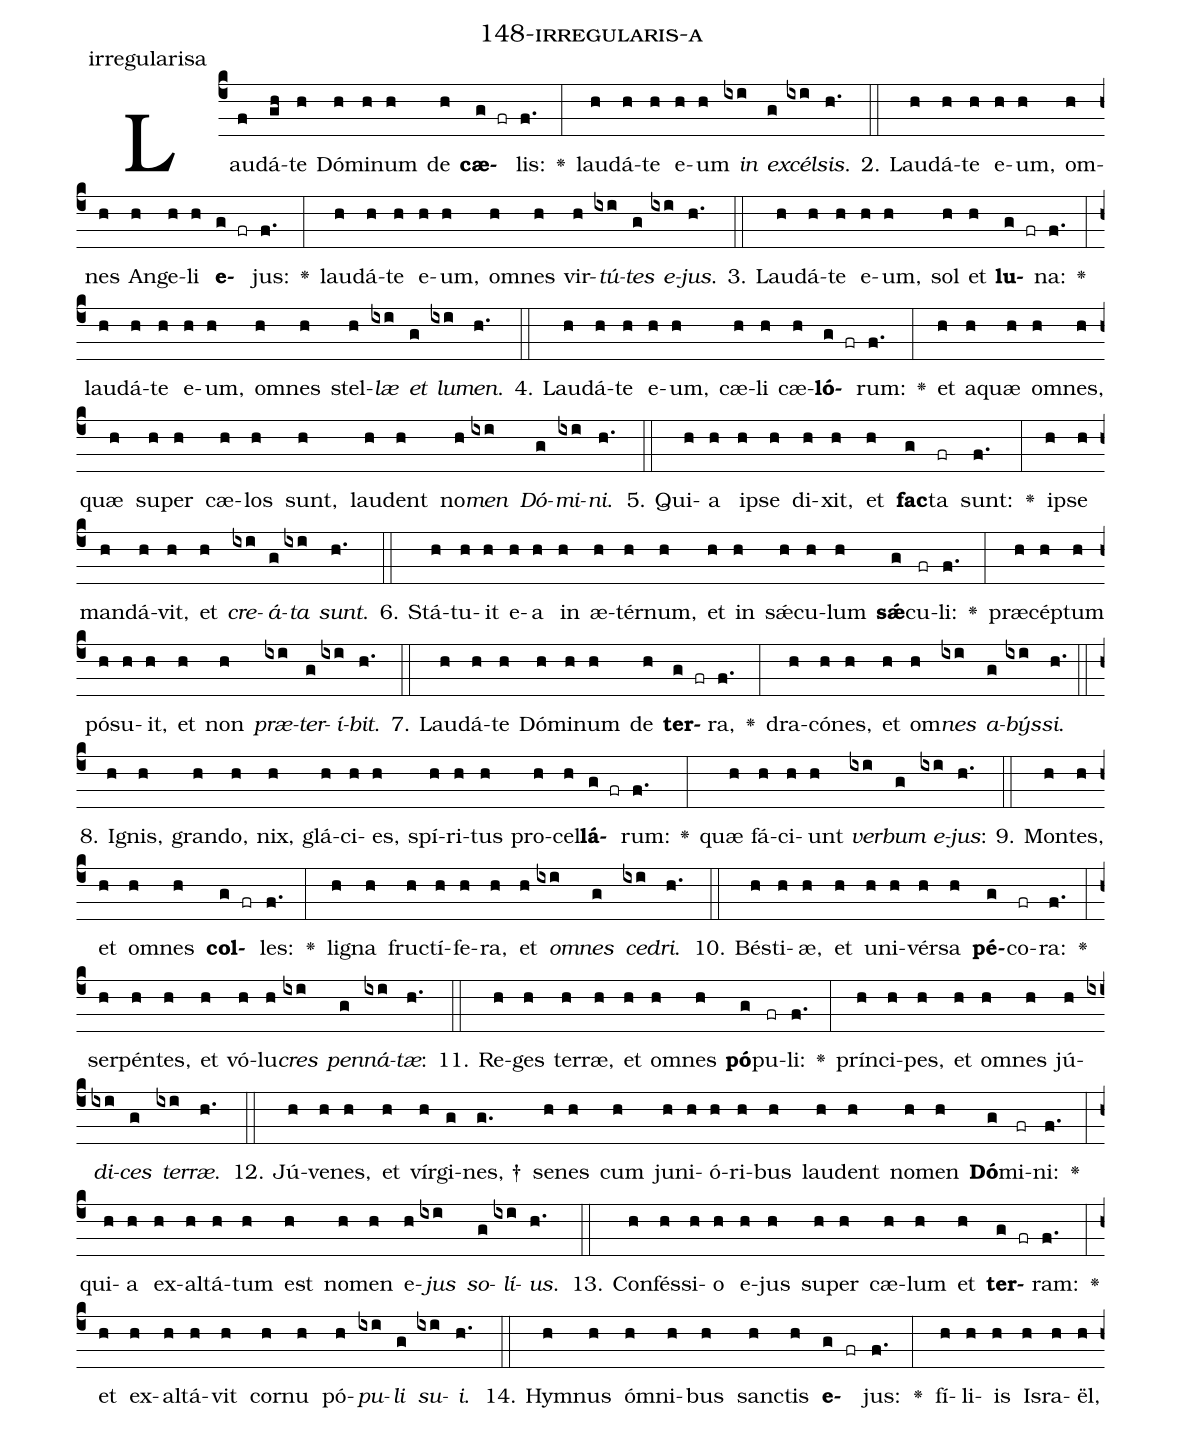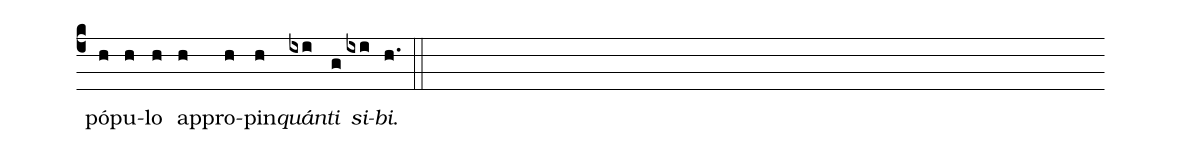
name: 148-irregularis-a;
annotation: irregularisa;
%%
(c4)Lau(f)dá(gh)te(h) Dó(h)mi(h)num(h) de(h) <b>cæ</b>(g fr)lis:(f.) <v>\greheightstar</v>(:) lau(h)dá(h)te(h) e(h)um(h) <i>in</i>(ixi) <i>ex</i>(g)<i>cél</i>(ixi)<i>sis</i>.(h.) (::)
2. Lau(h)dá(h)te(h) e(h)um,(h) om(h)nes(h) An(h)ge(h)li(h) <b>e</b>(g fr)jus:(f.) <v>\greheightstar</v>(:) lau(h)dá(h)te(h) e(h)um,(h) om(h)nes(h) vir(h)<i>tú</i>(ixi)<i>tes</i>(g) <i>e</i>(ixi)<i>jus</i>.(h.) (::)
3. Lau(h)dá(h)te(h) e(h)um,(h) sol(h) et(h) <b>lu</b>(g fr)na:(f.) <v>\greheightstar</v>(:) lau(h)dá(h)te(h) e(h)um,(h) om(h)nes(h) stel(h)<i>læ</i>(ixi) <i>et</i>(g) <i>lu</i>(ixi)<i>men</i>.(h.) (::)
4. Lau(h)dá(h)te(h) e(h)um,(h) cæ(h)li(h) cæ(h)<b>ló</b>(g fr)rum:(f.) <v>\greheightstar</v>(:) et(h) a(h)quæ(h) om(h)nes,(h) quæ(h) su(h)per(h) cæ(h)los(h) sunt,(h) lau(h)dent(h) no(h)<i>men</i>(ixi) <i>Dó</i>(g)<i>mi</i>(ixi)<i>ni</i>.(h.) (::)
5. Qui(h)a(h) ip(h)se(h) di(h)xit,(h) et(h) <b>fac</b>(g)ta(fr) sunt:(f.) <v>\greheightstar</v>(:) ip(h)se(h) man(h)dá(h)vit,(h) et(h) <i>cre</i>(ixi)<i>á</i>(g)<i>ta</i>(ixi) <i>sunt</i>.(h.) (::)
6. Stá(h)tu(h)it(h) e(h)a(h) in(h) æ(h)tér(h)num,(h) et(h) in(h) sǽ(h)cu(h)lum(h) <b>sǽ</b>(g)cu(fr)li:(f.) <v>\greheightstar</v>(:) præ(h)cép(h)tum(h) pó(h)su(h)it,(h) et(h) non(h) <i>præ</i>(ixi)<i>ter</i>(g)<i>í</i>(ixi)<i>bit</i>.(h.) (::)
7. Lau(h)dá(h)te(h) Dó(h)mi(h)num(h) de(h) <b>ter</b>(g fr)ra,(f.) <v>\greheightstar</v>(:) dra(h)có(h)nes,(h) et(h) om(h)<i>nes</i>(ixi) <i>a</i>(g)<i>býs</i>(ixi)<i>si</i>.(h.) (::)
8. I(h)gnis,(h) gran(h)do,(h) nix,(h) glá(h)ci(h)es,(h) spí(h)ri(h)tus(h) pro(h)cel(h)<b>lá</b>(g fr)rum:(f.) <v>\greheightstar</v>(:) quæ(h) fá(h)ci(h)unt(h) <i>ver</i>(ixi)<i>bum</i>(g) <i>e</i>(ixi)<i>jus</i>:(h.) (::)
9. Mon(h)tes,(h) et(h) om(h)nes(h) <b>col</b>(g fr)les:(f.) <v>\greheightstar</v>(:) li(h)gna(h) fruc(h)tí(h)fe(h)ra,(h) et(h) <i>om</i>(ixi)<i>nes</i>(g) <i>ce</i>(ixi)<i>dri</i>.(h.) (::)
10. Bés(h)ti(h)æ,(h) et(h) u(h)ni(h)vér(h)sa(h) <b>pé</b>(g)co(fr)ra:(f.) <v>\greheightstar</v>(:) ser(h)pén(h)tes,(h) et(h) vó(h)lu(h)<i>cres</i>(ixi) <i>pen</i>(g)<i>ná</i>(ixi)<i>tæ</i>:(h.) (::)
11. Re(h)ges(h) ter(h)ræ,(h) et(h) om(h)nes(h) <b>pó</b>(g)pu(fr)li:(f.) <v>\greheightstar</v>(:) prín(h)ci(h)pes,(h) et(h) om(h)nes(h) jú(h)<i>di</i>(ixi)<i>ces</i>(g) <i>ter</i>(ixi)<i>ræ</i>.(h.) (::)
12. Jú(h)ve(h)nes,(h) et(h) vír(h)gi(g)nes, †(g.) se(h)nes(h) cum(h) ju(h)ni(h)ó(h)ri(h)bus(h) lau(h)dent(h) no(h)men(h) <b>Dó</b>(g)mi(fr)ni:(f.) <v>\greheightstar</v>(:) qui(h)a(h) ex(h)al(h)tá(h)tum(h) est(h) no(h)men(h) e(h)<i>jus</i>(ixi) <i>so</i>(g)<i>lí</i>(ixi)<i>us</i>.(h.) (::)
13. Con(h)fés(h)si(h)o(h) e(h)jus(h) su(h)per(h) cæ(h)lum(h) et(h) <b>ter</b>(g fr)ram:(f.) <v>\greheightstar</v>(:) et(h) ex(h)al(h)tá(h)vit(h) cor(h)nu(h) pó(h)<i>pu</i>(ixi)<i>li</i>(g) <i>su</i>(ixi)<i>i</i>.(h.) (::)
14. Hym(h)nus(h) óm(h)ni(h)bus(h) sanc(h)tis(h) <b>e</b>(g fr)jus:(f.) <v>\greheightstar</v>(:) fí(h)li(h)is(h) Is(h)ra(h)ël,(h) pó(h)pu(h)lo(h) ap(h)pro(h)pin(h)<i>quán</i>(ixi)<i>ti</i>(g) <i>si</i>(ixi)<i>bi</i>.(h.) (::)
